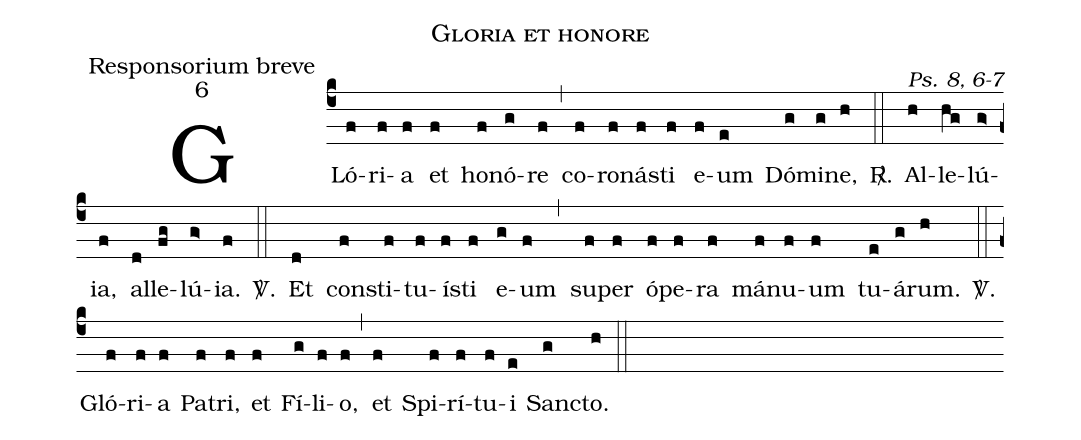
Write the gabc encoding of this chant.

name:Gloria et honore;
office-part:Responsorium breve;
mode:6;
commentary:Ps. 8, 6-7;
%%
(c4)
GLó(f)ri(f)a(f) et(f) ho(f)nó(g)re(f) (,)
co(f)ro(f)nás(f)ti(f) e(f)um(e) Dó(g)mi(g)ne,(h) <sp>R/</sp>.(::)
Al(h)le(hg)lú(g>)ia,(f) al(d)le(fg)lú(g>)ia.(f) <sp>V/</sp>.(::)
Et(d) con(f)sti(f)tu(f)ís(f)ti(f) e(g)um(f) (,)
su(f)per(f) ó(f)pe(f)ra(f) má(f)nu(f)um(f) tu(e)á(g)rum.(h) <sp>V/</sp>.(::)
Gló(f)ri(f)a(f) Pa(f)tri,(f) et(f) Fí(g)li(f)o,(f) (,)
et(f) Spi(f)rí(f)tu(f)i(e) Sanc(g)to.(h) (::)
